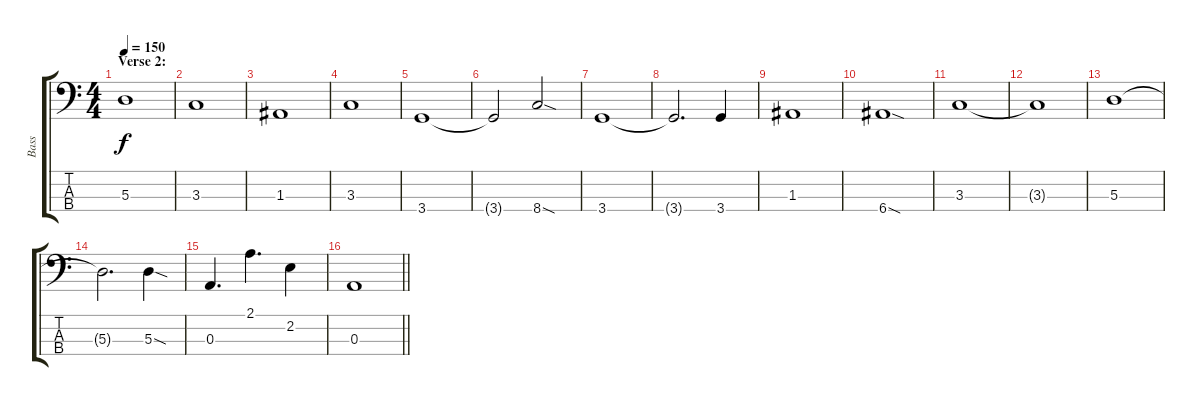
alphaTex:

\track ("Bass" "Bass") {instrument electricbasspick}
\staff {score tabs}
\tuning (G2 D2 A1 E1) {hide}
\ts (4 4)
\section ("" "Verse 2:")
\tempo 150
\clef f4
\ks c
5.3.1{dy f} |
3.3.1 |
1.3.1 |
3.3.1 |
3.4.1 |
3.4{t}.2 8.4{sod}.2 |
3.4.1 |
3.4{t}.2{d} 3.4.4 |
1.3.1 |
6.4{sod}.1 |
3.3.1 |
3.3{t}.1 |
5.3.1 |
5.3{t}.2{d} 5.3{sod}.4 |
0.3.4{d} 2.1.4{d} 2.2.4 |
\barLineRight lightlight
0.3.1
